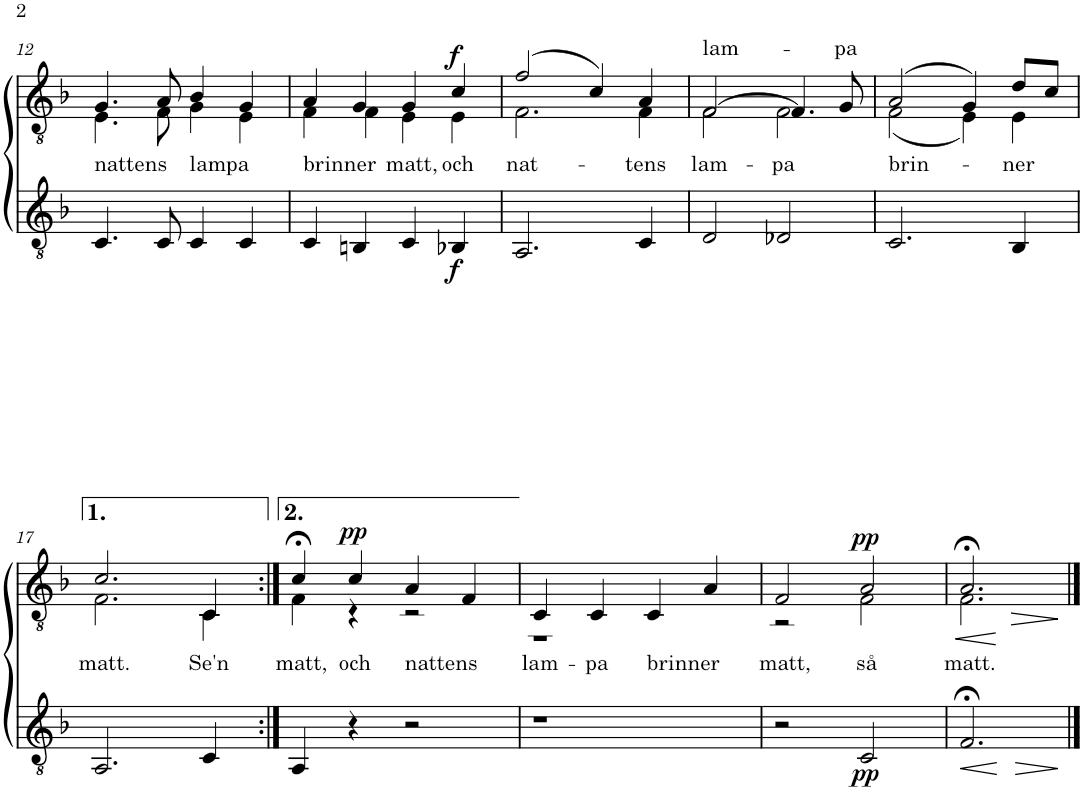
**kern	**dynam	**kern	**text	**dynam
*part2	*part2	*part1	*part1	*part1
*staff2	*staff2	*staff1	*staff1	*staff1
*I"Baritone/Bass	*	*I"Tenor/Lead	*	*
!!LO:PB:g=z
*clefGv2	*	*clefGv2	*	*
*k[b-]	*	*k[b-]	*	*
*M4/4	*	*M4/4	*	*
*met(c)	*	*met(c)	*	*
=12	=12	=12	=12	=12
*	*	*^	*	*
!	!	!	!	!LO:LY:b	!
4.C/	.	4.G/	4.E\	nattens	.
8C/	.	8A/	8F\	.	.
!	!	!	!	!LO:LY:b	!
4C/	.	4B-/	4G\	lampa	.
4C/	.	4G/	4E\	.	.
=13	=13	=13	=13	=13	=13
!	!	!	!	!LO:LY:b	!
4C/	.	4A/	4F\	brinner	.
4BBn/	.	4G/	4F\	.	.
!	!	!	!	!LO:LY:b	!
4C/	.	4G/	4E\	matt,	.
!	!LO:DY:b	!	!	!LO:LY:b	!LO:DY:a
4BB-X/	f	4c/	4E\	och	f
=14	=14	=14	=14	=14	=14
!	!	!	!	!LO:LY:b	!
2.AA/	.	(2f/	2.F\	nat-	.
.	.	4c/)	.	.	.
!	!	!	!	!LO:LY:b	!
4C/	.	4A/	4F\	-tens	.
=15	=15	=15	=15	=15	=15
!	!	!	!	!LO:LY:a	!
!	!	!	!	!LO:LY:b	!
2D/	.	[2F/	2F\	lam-	.
!	!	!	!	!LO:LY:b	!
2D-X/	.	4.F/]	2F\	-pa	.
!	!	!	!	!LO:LY:a	!
.	.	8G/	.	-pa	.
=16	=16	=16	=16	=16	=16
!	!	!	!	!LO:LY:b	!
2.C/	.	(2A/	(2F\	-brin-	.
.	.	4G/)	4E\)	.	.
!	!	!	!	!LO:LY:b	!
4BB-/	.	8d/L	4E\	-ner	.
.	.	8c/J	.	.	.
!!LO:LB:g=z	!!
=17	=17	=17	=17	=17	=17
!	!	!	!	!LO:LY:b	!
2.AA/	.	2.c/	2.F\	matt.	.
!	!	!	!	!LO:LY:b	!
4C/	.	4C/	4C\	Se'n	.
=18:|!	=18:|!	=18:|!	=18:|!	=18:|!	=18:|!
!	!	!	!	!LO:LY:b	!
4AA/	.	4c;</	4F\	matt,	.
!	!	!	!	!LO:LY:b	!LO:DY:a
4r	.	4c/	4r	och	pp
!	!	!	!	!LO:LY:b	!
2r	.	4A/	2r	nattens	.
.	.	4F/	.	.	.
=19	=19	=19	=19	=19	=19
!	!	!	!	!LO:LY:b	!
1r	.	4C/	1r	lam-	.
!	!	!	!	!LO:LY:b	!
.	.	4C/	.	-pa	.
!	!	!	!	!LO:LY:b	!
.	.	4C/	.	brinner	.
.	.	4A/	.	.	.
=20	=20	=20	=20	=20	=20
!	!	!	!	!LO:LY:b	!
2r	.	2F/	2r	matt,	.
!	!LO:DY:b	!	!	!LO:LY:b	!LO:DY:a
2C/	pp	2A/	2F\	så	pp
=21	=21	=21	=21	=21	=21
!	!LO:HP:b	!	!	!	!
!	!LO:HP:n=1:b	!	!	!LO:LY:b	!LO:HP:b
!	!	!	!	!	!LO:HP:n=1:b
2.F;</	< >	2.A;</	2.F\	matt.	< >
*	*	*v	*v	*	*
.	[ ]	.	.	[ ]
==	==	==	==	==
*-	*-	*-	*-	*-
